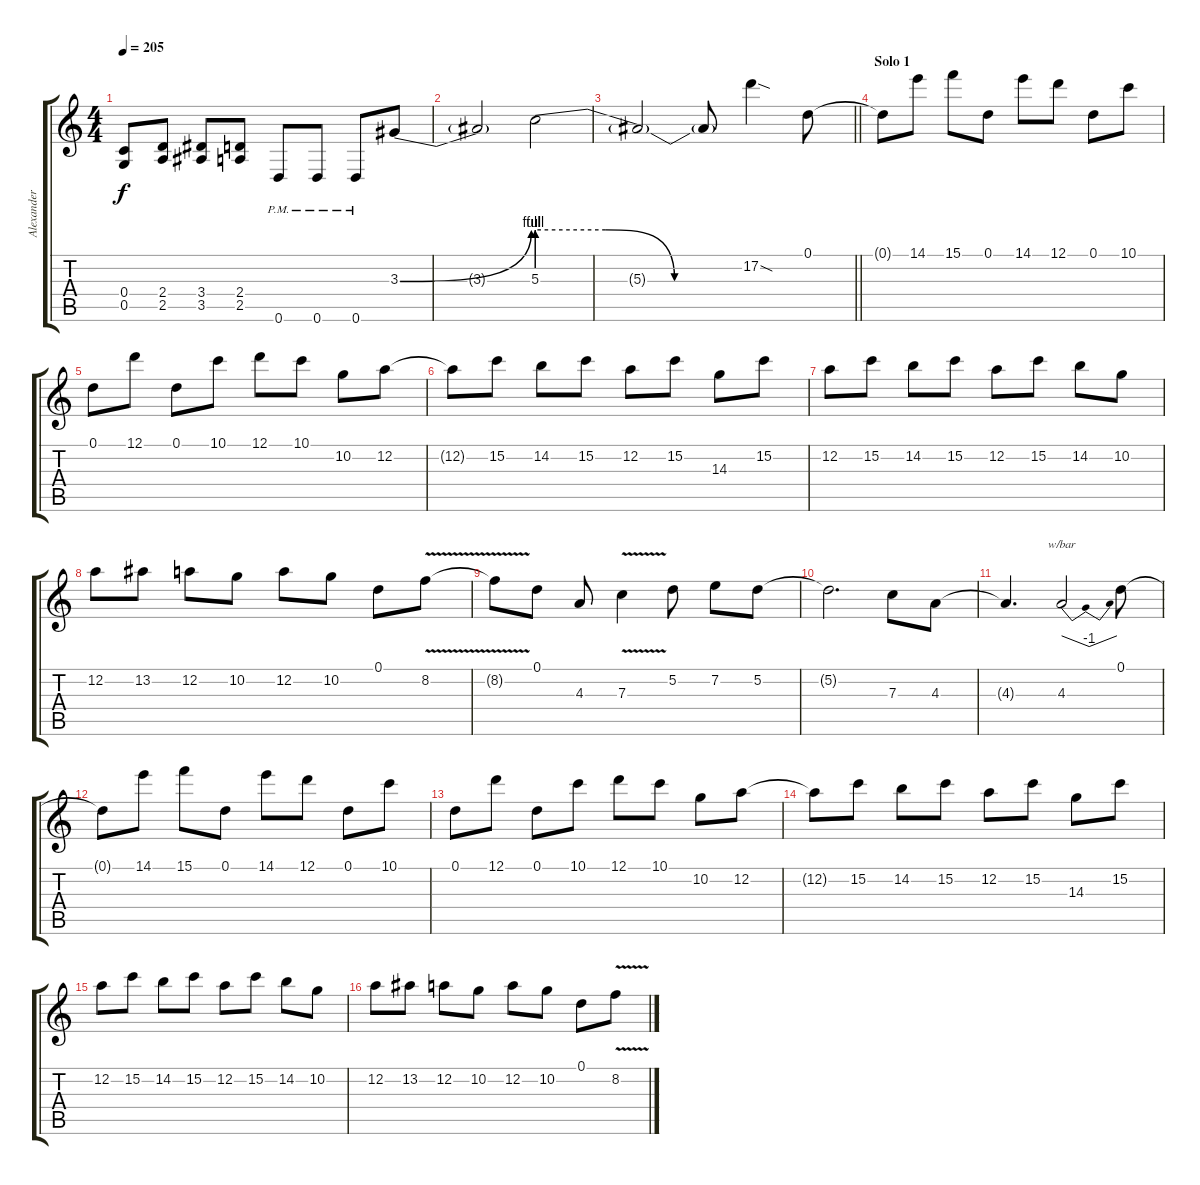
\track ("Alexander Kuoppala" "Alexander ") {instrument distortionguitar}
\staff {score tabs}
\tuning (D4 A3 F3 C3 G2 D2) {hide}
\ts (4 4)
\tempo 205
\clef g2
\ks c
(0.4 0.5).8{dy f} (2.4 2.5).8 (3.4 3.5).8 (2.4 2.5).8 0.6{pm}.8 0.6{pm}.8 0.6{pm}.8 3.3{be (bend 0 0 60 4)}.8 |
3.3{t}.2 5.3{be (custom 0 4 20 4 40 0 60 0)}.2 |
\barLineRight lightlight
5.3{t}.2 5.3{t}.8 17.2{sod}.4 0.1.8 |
\section ("" "Solo 1")
0.1{t}.8 14.1.8 15.1.8 0.1.8 14.1.8 12.1.8 0.1.8 10.1.8 |
0.1.8 12.1.8 0.1.8 10.1.8 12.1.8 10.1.8 10.2.8 12.2.8 |
12.2{t}.8 15.2.8 14.2.8 15.2.8 12.2.8 15.2.8 14.3.8 15.2.8 |
12.2.8 15.2.8 14.2.8 15.2.8 12.2.8 15.2.8 14.2.8 10.2.8 |
12.2.8 13.2.8 12.2.8 10.2.8 12.2.8 10.2.8 0.1.8 8.2{v}.8 |
8.2{t}.8 0.1.8 4.3.8 7.3{v}.4 5.2.8 7.2.8 5.2.8 |
5.2{t}.2{d} 7.3.8 4.3.8 |
4.3{t}.4{d} 4.3.2{tbe (dip default 0 0 30 -4 60 0)} 0.1.8 |
0.1{t}.8 14.1.8 15.1.8 0.1.8 14.1.8 12.1.8 0.1.8 10.1.8 |
0.1.8 12.1.8 0.1.8 10.1.8 12.1.8 10.1.8 10.2.8 12.2.8 |
12.2{t}.8 15.2.8 14.2.8 15.2.8 12.2.8 15.2.8 14.3.8 15.2.8 |
12.2.8 15.2.8 14.2.8 15.2.8 12.2.8 15.2.8 14.2.8 10.2.8 |
12.2.8 13.2.8 12.2.8 10.2.8 12.2.8 10.2.8 0.1.8 8.2{v}.8
